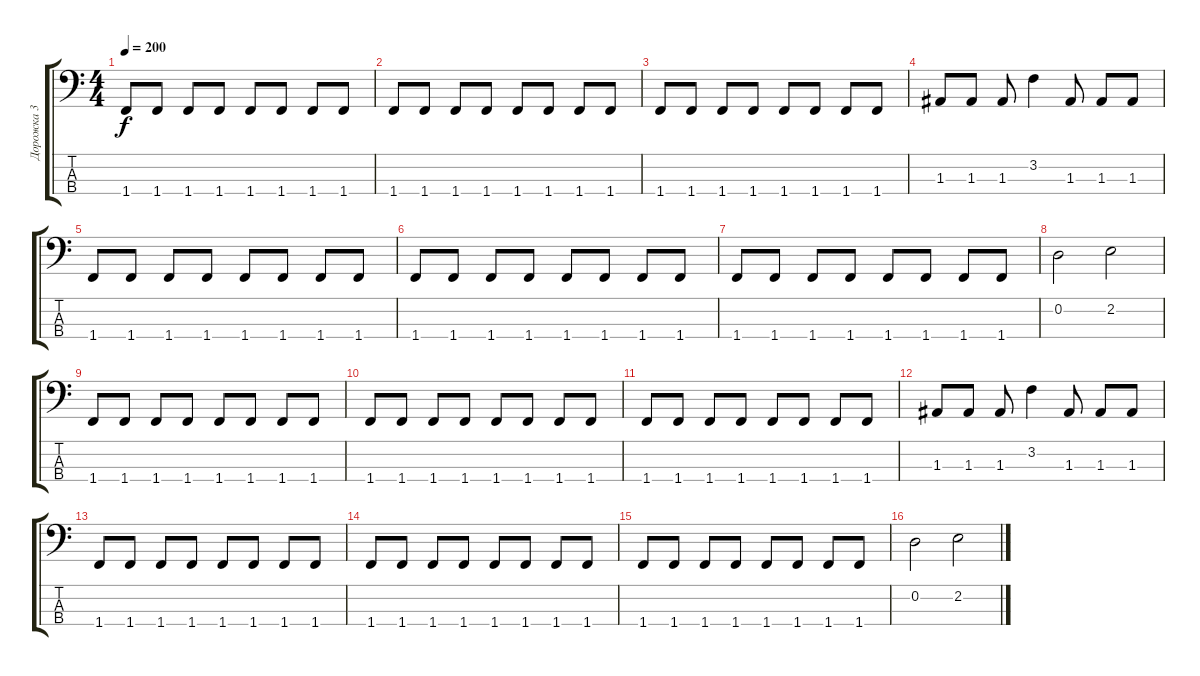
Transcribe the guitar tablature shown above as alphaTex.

\track ("Дорожка 3" "Дорожка 3") {instrument electricbasspick}
\staff {score tabs}
\tuning (G2 D2 A1 E1) {hide}
\ts (4 4)
\tempo 200
\clef f4
\ks c
1.4.8{dy f instrument electricbasspick} 1.4.8 1.4.8 1.4.8 1.4.8 1.4.8 1.4.8 1.4.8 |
1.4.8 1.4.8 1.4.8 1.4.8 1.4.8 1.4.8 1.4.8 1.4.8 |
1.4.8 1.4.8 1.4.8 1.4.8 1.4.8 1.4.8 1.4.8 1.4.8 |
1.3.8 1.3.8 1.3.8 3.2.4 1.3.8 1.3.8 1.3.8 |
1.4.8 1.4.8 1.4.8 1.4.8 1.4.8 1.4.8 1.4.8 1.4.8 |
1.4.8 1.4.8 1.4.8 1.4.8 1.4.8 1.4.8 1.4.8 1.4.8 |
1.4.8 1.4.8 1.4.8 1.4.8 1.4.8 1.4.8 1.4.8 1.4.8 |
0.2.2 2.2.2 |
1.4.8 1.4.8 1.4.8 1.4.8 1.4.8 1.4.8 1.4.8 1.4.8 |
1.4.8 1.4.8 1.4.8 1.4.8 1.4.8 1.4.8 1.4.8 1.4.8 |
1.4.8 1.4.8 1.4.8 1.4.8 1.4.8 1.4.8 1.4.8 1.4.8 |
1.3.8 1.3.8 1.3.8 3.2.4 1.3.8 1.3.8 1.3.8 |
1.4.8 1.4.8 1.4.8 1.4.8 1.4.8 1.4.8 1.4.8 1.4.8 |
1.4.8 1.4.8 1.4.8 1.4.8 1.4.8 1.4.8 1.4.8 1.4.8 |
1.4.8 1.4.8 1.4.8 1.4.8 1.4.8 1.4.8 1.4.8 1.4.8 |
0.2.2 2.2.2
